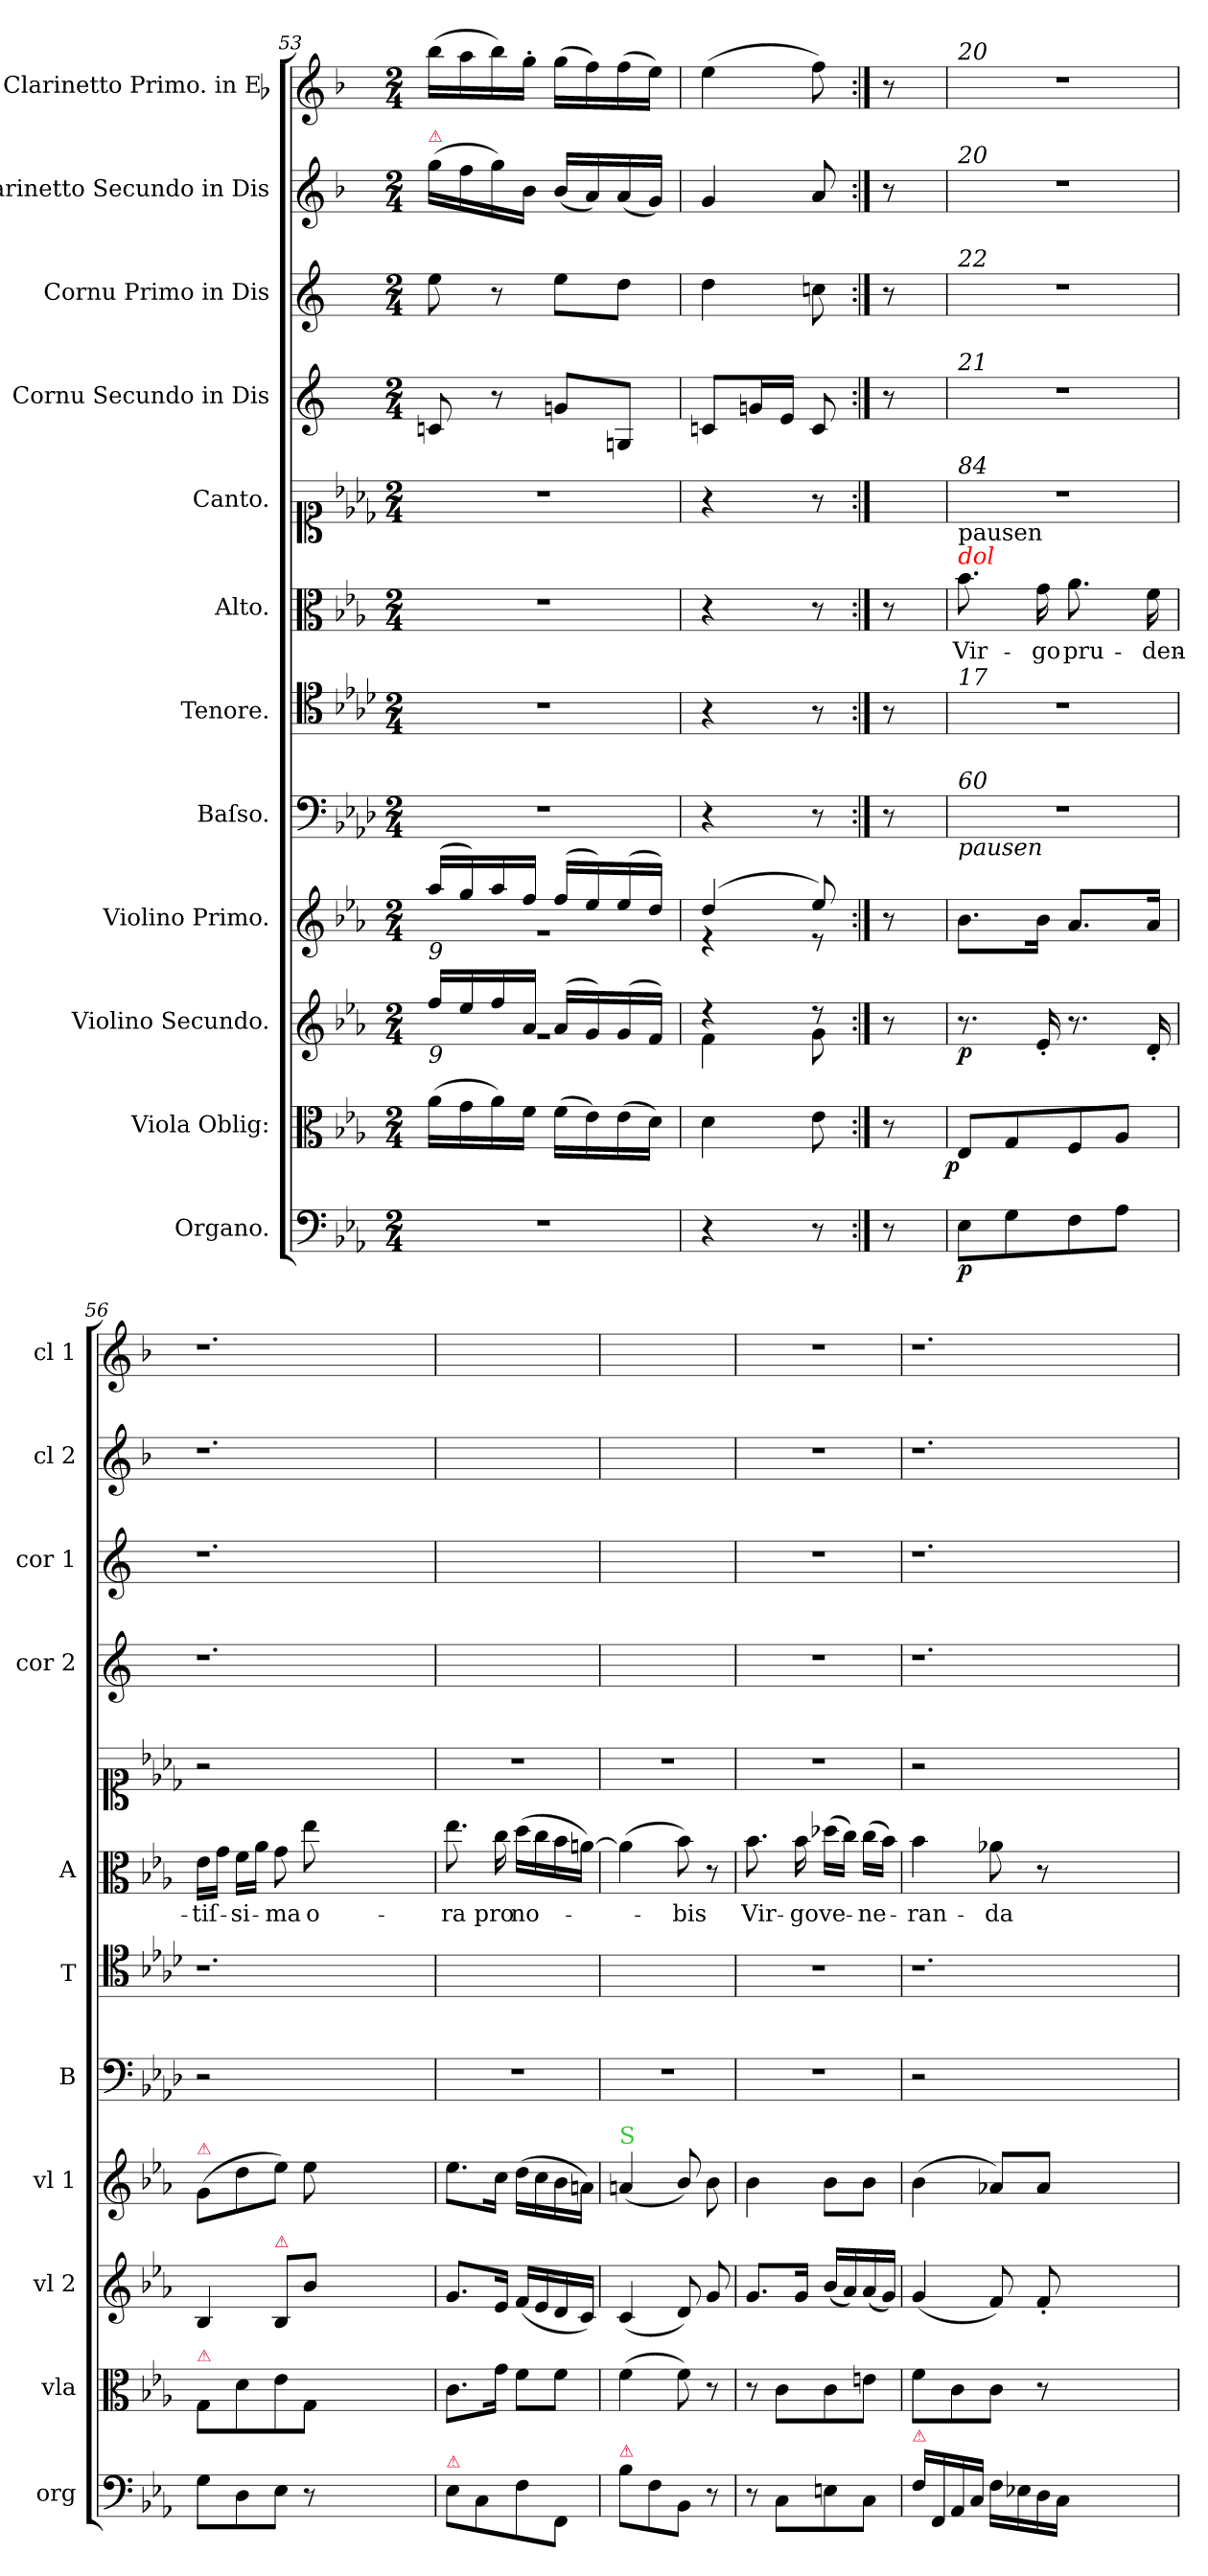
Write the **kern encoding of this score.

**kern	**dynam	**kern	**dynam	**kern	**dynam	**kern	**kern	**kern	**kern	**text	**kern	**kern	**kern	**kern	**kern
*part12	*part12	*part11	*part11	*part10	*part10	*part9	*part8	*part7	*part6	*part6	*part5	*part4	*part3	*part2	*part1
*staff12	*staff12	*staff11	*staff11	*staff10	*staff10	*staff9	*staff8	*staff7	*staff6	*staff6	*staff5	*staff4	*staff3	*staff2	*staff1
*I"Organo.	*	*I"Viola Oblig:	*	*I"Violino Secundo.	*	*I"Violino Primo.	*I"Baſso.	*I"Tenore.	*I"Alto.	*	*I"Canto.	*I"Cornu Secundo in Dis	*I"Cornu Primo in Dis	*I"Clarinetto Secundo in Dis	*I"Clarinetto Primo. in Eb
*I'org	*	*I'vla	*	*I'vl 2	*	*I'vl 1	*I'B	*I'T	*I'A	*	*	*I'cor 2	*I'cor 1	*I'cl 2	*I'cl 1
*clefF4	*	*clefC3	*	*clefG2	*	*clefG2	*clefF4	*clefC4	*clefC3	*	*clefC1	*clefG2	*clefG2	*clefG2	*clefG2
*	*	*	*	*	*	*	*	*	*	*	*	*ITrd5c9	*ITrd5c9	*ITrd1c2	*ITrd1c2
*k[b-e-a-]	*	*k[b-e-a-]	*	*k[b-e-a-]	*	*k[b-e-a-]	*k[b-e-a-d-]	*k[b-e-a-d-]	*k[b-e-a-]	*	*k[b-e-a-d-]	*	*	*k[b-e-a-]	*k[b-e-a-]
*M2/4	*	*M2/4	*	*M2/4	*	*M2/4	*M2/4	*M2/4	*M2/4	*	*M2/4	*M2/4	*M2/4	*M2/4	*M2/4
=53	=53	=53	=53	=53	=53	=53	=53	=53	=53	=53	=53	=53	=53	=53	=53
*	*	*	*	*^	*	*^	*	*	*	*	*	*	*	*	*
!	!	!	!	!	!	!	!	!	!	!	!	!	!	!	!	!LO:TX:a:color=crimson:t=⚠	!
!	!	!	!	!	!	!	!LO:TX:b:i:t=9	!	!	!	!	!	!	!	!	!	!
!	!	!	!	!LO:TX:b:i:t=9	!	!	!	!	!	!	!	!	!	!	!	!	!
2r	.	(16a-\LL	.	16ff!/LL	2rg	.	(<16aa-!/LL	2rg	2r	2r	2r	.	2r	8E-X/	8g\	(16ff\LL	(16aa-\LL
.	.	16g\	.	16ee-!/	.	.	16gg!/)	.	.	.	.	.	.	.	.	16ee-\	16gg\
.	.	16a-\)	.	16ff!/	.	.	16aa-!/	.	.	.	.	.	.	8r	8r	16ff\)	16aa-\)
.	.	16f\JJ	.	16a-!/JJ	.	.	16ff!/JJ	.	.	.	.	.	.	.	.	16a-/JJ	16ff'\JJ
.	.	(16f\LL	.	(<16a-!/LL	.	.	(<16ff!/LL	.	.	.	.	.	.	8B-X/L	8g\L	(16a-/LL	(16ff\LL
.	.	16e-\)	.	16g!/)	.	.	16ee-!/)	.	.	.	.	.	.	.	.	16g/)	16ee-\)
.	.	(16e-\	.	(<16g!/	.	.	(<16ee-!/	.	.	.	.	.	.	8BB-X/J	8f\J	(16g/	(16ee-\
.	.	16d\JJ)	.	16f!/JJ)	.	.	16dd!/JJ)	.	.	.	.	.	.	.	.	16f/JJ)	16dd\JJ)
=54	=54	=54	=54	=54	=54	=54	=54	=54	=54	=54	=54	=54	=54	=54	=54	=54	=54
4r	.	4d\	.	4r	4f!\	.	(<4dd!/	4re	4r	4r	4r	.	4r	8E-X/L	4f\	4f/	(4dd\
.	.	.	.	.	.	.	.	.	.	.	.	.	.	16B-X/L	.	.	.
.	.	.	.	.	.	.	.	.	.	.	.	.	.	16G/JJ	.	.	.
8r	.	8e-\	.	8r	8g!\	.	8ee-!/)	8re	8r	8r	8r	.	8r	8E-/	8e-X\	8g/	8ee-\)
*	*	*	*	*v	*v	*	*	*	*	*	*	*	*	*	*	*	*
*	*	*	*	*	*	*v	*v	*	*	*	*	*	*	*	*	*
=:|!	=:|!	=:|!	=:|!	=:|!	=:|!	=:|!	=:|!	=:|!	=:|!	=:|!	=:|!	=:|!	=:|!	=:|!	=:|!
8r	.	8r	.	8r	.	8r	8r	8r	8r	.	8ryy	8r	8r	8r	8r
=55	=55	=55	=55	=55	=55	=55	=55	=55	=55	=55	=55	=55	=55	=55	=55
!	!	!	!	!	!	!	!	!	!	!	!	!	!	!	!LO:TX:a:i:t=20
!	!	!	!	!	!	!	!	!	!	!	!	!	!	!LO:TX:a:i:t=20	!
!	!	!	!	!	!	!	!	!	!	!	!	!	!LO:TX:a:i:t=22	!	!
!	!	!	!	!	!	!	!	!	!	!	!	!LO:TX:a:i:t=21	!	!	!
!	!	!	!	!	!	!	!	!	!	!	!LO:TX:b:t=pausen	!	!	!	!
!	!	!	!	!	!	!	!	!	!	!	!LO:TX:a:i:t=84	!	!	!	!
!	!	!	!	!	!	!	!	!	!LO:TX:a:i:color=red:t=dol	!	!	!	!	!	!
!	!	!	!	!	!	!	!	!LO:TX:a:i:t=17	!	!	!	!	!	!	!
!	!	!	!	!	!	!	!LO:TX:b:i:t=pausen	!	!	!	!	!	!	!	!
!	!	!	!	!	!	!	!LO:TX:a:i:t=60	!	!	!	!	!	!	!	!
!	!	!	!LO:DY:rj	!	!	!	!	!	!	!	!	!	!	!	!
8E-\L	p	8E-/L	p	8.r	p	8.b-\L	2r	2r	8.b-\	Vir-	2r	2r	2r	2r	2r
8G\	.	8G/	.	.	.	.	.	.	.	.	.	.	.	.	.
.	.	.	.	16e-'/	.	16b-\Jk	.	.	16g\	-go	.	.	.	.	.
8F\	.	8F/	.	8.r	.	8.a-/L	.	.	8.a-\	pru-	.	.	.	.	.
8A-\J	.	8A-/J	.	.	.	.	.	.	.	.	.	.	.	.	.
.	.	.	.	16d'/	.	16a-/Jk	.	.	16f\	-den-	.	.	.	.	.
=56	=56	=56	=56	=56	=56	=56	=56	=56	=56	=56	=56	=56	=56	=56	=56
!	!	!	!	!	!	!LO:TX:a:color=crimson:t=⚠	!	!	!	!	!	!	!	!	!
!	!	!LO:TX:a:color=crimson:t=⚠	!	!	!	!	!	!	!	!	!	!	!	!	!
8G\L	.	8G\L	.	4B-/	.	(8g/L	2r	1.r	16e-\LL	-tiſ-	2r	1.r	1.r	1.r	1.r
.	.	.	.	.	.	.	.	.	16g\JJ	.	.	.	.	.	.
8D\	.	8d\	.	.	.	8dd\	.	.	16f\LL	-si-	.	.	.	.	.
.	.	.	.	.	.	.	.	.	16a-\JJ	.	.	.	.	.	.
!	!	!	!	!LO:TX:a:color=crimson:t=⚠	!	!	!	!	!	!	!	!	!	!	!
8E-\J	.	8e-\	.	8B-/L	.	8ee-\J)	.	.	8g\	-ma	.	.	.	.	.
8r	.	8G/J	.	8b-\J	.	8ee-\	.	.	8ee-\	o-	.	.	.	.	.
1ryy	.	1ryy	.	1ryy	.	1ryy	1ryy	.	1ryy	.	1ryy	.	.	.	.
=57	=57	=57	=57	=57	=57	=57	=57	=57	=57	=57	=57	=57	=57	=57	=57
!LO:TX:a:color=crimson:t=⚠	!	!	!	!	!	!	!	!	!	!	!	!	!	!	!
8E-\L	.	8.c\L	.	8.g/L	.	8.ee-\L	2r	2ryy	8.ee-\	-ra	2r	2ryy	2ryy	2ryy	2ryy
8C\	.	.	.	.	.	.	.	.	.	.	.	.	.	.	.
.	.	16g\Jk	.	16e-/Jk	.	16cc\Jk	.	.	16cc\	pro	.	.	.	.	.
8F\	.	8f\L	.	(16f/LL	.	(16dd\LL	.	.	(16dd\LL	no-	.	.	.	.	.
.	.	.	.	16e-/	.	16cc\	.	.	16cc\	.	.	.	.	.	.
8FF/J	.	8f\J	.	16d/	.	16b-\	.	.	16b-\	.	.	.	.	.	.
.	.	.	.	16c/JJ)	.	16an\JJ)	.	.	[16an\JJ)	.	.	.	.	.	.
=58	=58	=58	=58	=58	=58	=58	=58	=58	=58	=58	=58	=58	=58	=58	=58
!	!	!	!	!	!	!LO:TX:a:color=limegreen:t=S	!	!	!	!	!	!	!	!	!
!LO:TX:a:color=crimson:t=⚠	!	!	!	!	!	!	!	!	!	!	!	!	!	!	!
8B-\L	.	(4f\	.	(4c/	.	(4an/	2r	2ryy	(4a\]	.	2r	2ryy	2ryy	2ryy	2ryy
8F\	.	.	.	.	.	.	.	.	.	.	.	.	.	.	.
8BB-/J	.	8f\)	.	8d/)	.	8b-/)	.	.	8b-\)	-bis	.	.	.	.	.
8r	.	8r	.	8g/	.	8b-\	.	.	8r	.	.	.	.	.	.
=59	=59	=59	=59	=59	=59	=59	=59	=59	=59	=59	=59	=59	=59	=59	=59
8r	.	8r	.	8.g/L	.	4b-\	2r	2r	8.b-\	Vir-	2r	2r	2r	2r	2r
8C\L	.	8c\L	.	.	.	.	.	.	.	.	.	.	.	.	.
.	.	.	.	16g/Jk	.	.	.	.	16b-\	-go	.	.	.	.	.
8En\	.	8c\	.	(16b-/LL	.	8b-\L	.	.	(16dd-X\LL	ve-	.	.	.	.	.
.	.	.	.	16a-/)	.	.	.	.	16cc\JJ)	.	.	.	.	.	.
8C\J	.	8en\J	.	(16a-/	.	8b-\J	.	.	(16cc\LL	-ne-	.	.	.	.	.
.	.	.	.	16g/JJ)	.	.	.	.	16b-\JJ)	.	.	.	.	.	.
=60	=60	=60	=60	=60	=60	=60	=60	=60	=60	=60	=60	=60	=60	=60	=60
!LO:TX:a:color=crimson:t=⚠	!	!	!	!	!	!	!	!	!	!	!	!	!	!	!
16F\LL	.	8f\L	.	(4g/	.	(4b-\	2r	1.r	4b-\	-ran-	2r	1.r	1.r	1.r	1.r
16FF/	.	.	.	.	.	.	.	.	.	.	.	.	.	.	.
16AA-/	.	8c\	.	.	.	.	.	.	.	.	.	.	.	.	.
16C/JJ	.	.	.	.	.	.	.	.	.	.	.	.	.	.	.
16F\LL	.	8c\J	.	8f/)	.	8a-X/L)	.	.	8a-X\	-da	.	.	.	.	.
16E-X\	.	.	.	.	.	.	.	.	.	.	.	.	.	.	.
16D\	.	8r	.	8f'/	.	8a-/J	.	.	8r	.	.	.	.	.	.
16C\JJ	.	.	.	.	.	.	.	.	.	.	.	.	.	.	.
1ryy	.	1ryy	.	1ryy	.	1ryy	1ryy	.	1ryy	.	1ryy	.	.	.	.
=	=	=	=	=	=	=	=	=	=	=	=	=	=	=	=
*-	*-	*-	*-	*-	*-	*-	*-	*-	*-	*-	*-	*-	*-	*-	*-
